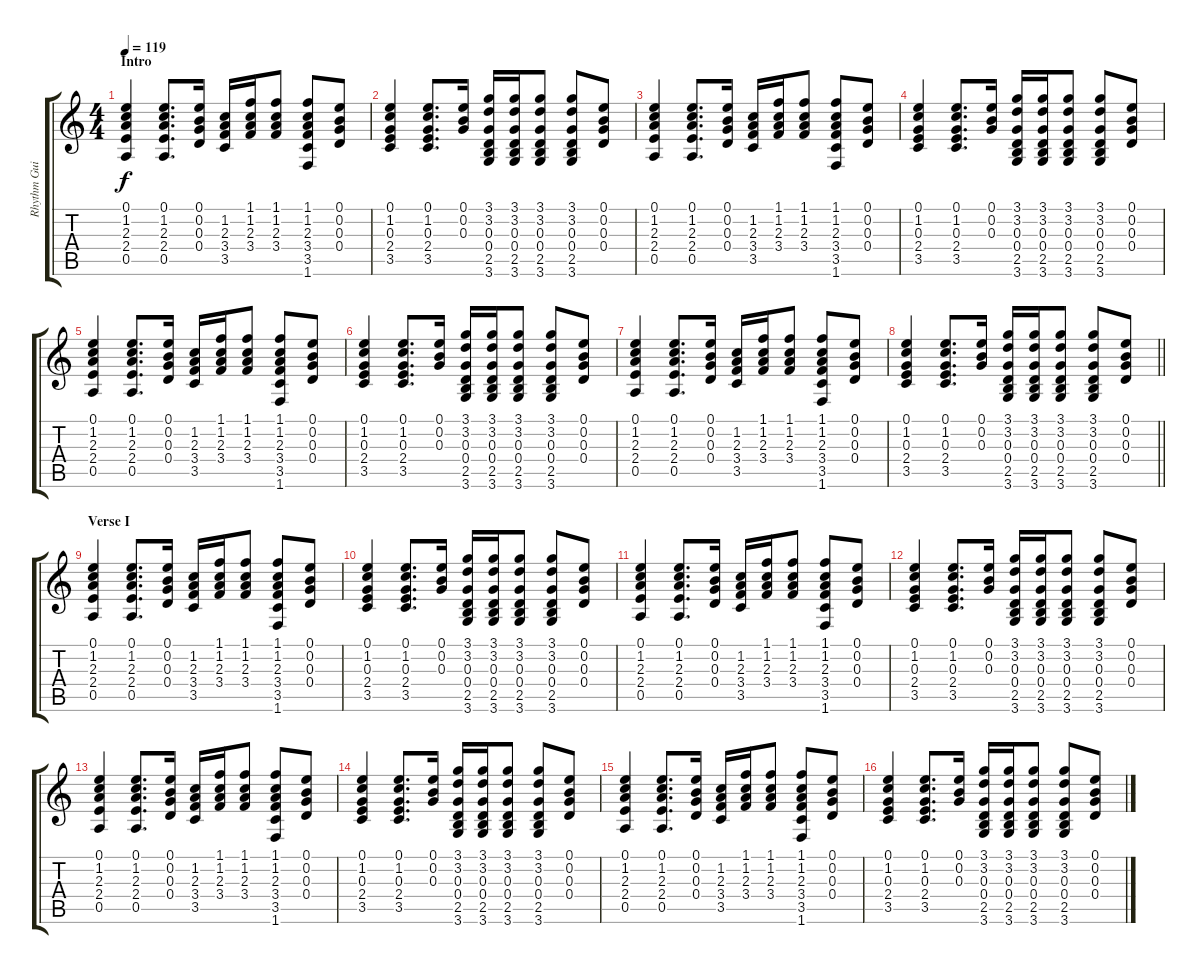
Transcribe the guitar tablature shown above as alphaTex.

\track ("Rhythm Guitar" "Rhythm Gui") {instrument acousticguitarsteel}
\staff {score tabs}
\tuning (E4 B3 G3 D3 A2 E2) {hide}
\ts (4 4)
\section ("" "Intro")
\tempo 119
\clef g2
\ks c
(0.1 1.2 2.3 2.4 0.5).4{dy f instrument acousticguitarsteel} (0.1 1.2 2.3 2.4 0.5).8{d} (0.1 0.2 0.3 0.4).16 (1.2 2.3 3.4 3.5).16 (1.1 1.2 2.3 3.4).16 (1.1 1.2 2.3 3.4).8 (1.1 1.2 2.3 3.4 3.5 1.6).8 (0.1 0.2 0.3 0.4).8 |
(0.1 1.2 0.3 2.4 3.5).4 (0.1 1.2 0.3 2.4 3.5).8{d} (0.1 0.2 0.3).16 (3.1 3.2 0.3 0.4 2.5 3.6).16 (3.1 3.2 0.3 0.4 2.5 3.6).16 (3.1 3.2 0.3 0.4 2.5 3.6).8 (3.1 3.2 0.3 0.4 2.5 3.6).8 (0.1 0.2 0.3 0.4).8 |
(0.1 1.2 2.3 2.4 0.5).4 (0.1 1.2 2.3 2.4 0.5).8{d} (0.1 0.2 0.3 0.4).16 (1.2 2.3 3.4 3.5).16 (1.1 1.2 2.3 3.4).16 (1.1 1.2 2.3 3.4).8 (1.1 1.2 2.3 3.4 3.5 1.6).8 (0.1 0.2 0.3 0.4).8 |
(0.1 1.2 0.3 2.4 3.5).4 (0.1 1.2 0.3 2.4 3.5).8{d} (0.1 0.2 0.3).16 (3.1 3.2 0.3 0.4 2.5 3.6).16 (3.1 3.2 0.3 0.4 2.5 3.6).16 (3.1 3.2 0.3 0.4 2.5 3.6).8 (3.1 3.2 0.3 0.4 2.5 3.6).8 (0.1 0.2 0.3 0.4).8 |
(0.1 1.2 2.3 2.4 0.5).4 (0.1 1.2 2.3 2.4 0.5).8{d} (0.1 0.2 0.3 0.4).16 (1.2 2.3 3.4 3.5).16 (1.1 1.2 2.3 3.4).16 (1.1 1.2 2.3 3.4).8 (1.1 1.2 2.3 3.4 3.5 1.6).8 (0.1 0.2 0.3 0.4).8 |
(0.1 1.2 0.3 2.4 3.5).4 (0.1 1.2 0.3 2.4 3.5).8{d} (0.1 0.2 0.3).16 (3.1 3.2 0.3 0.4 2.5 3.6).16 (3.1 3.2 0.3 0.4 2.5 3.6).16 (3.1 3.2 0.3 0.4 2.5 3.6).8 (3.1 3.2 0.3 0.4 2.5 3.6).8 (0.1 0.2 0.3 0.4).8 |
(0.1 1.2 2.3 2.4 0.5).4 (0.1 1.2 2.3 2.4 0.5).8{d} (0.1 0.2 0.3 0.4).16 (1.2 2.3 3.4 3.5).16 (1.1 1.2 2.3 3.4).16 (1.1 1.2 2.3 3.4).8 (1.1 1.2 2.3 3.4 3.5 1.6).8 (0.1 0.2 0.3 0.4).8 |
\barLineRight lightlight
(0.1 1.2 0.3 2.4 3.5).4 (0.1 1.2 0.3 2.4 3.5).8{d} (0.1 0.2 0.3).16 (3.1 3.2 0.3 0.4 2.5 3.6).16 (3.1 3.2 0.3 0.4 2.5 3.6).16 (3.1 3.2 0.3 0.4 2.5 3.6).8 (3.1 3.2 0.3 0.4 2.5 3.6).8 (0.1 0.2 0.3 0.4).8 |
\section ("" "Verse I")
(0.1 1.2 2.3 2.4 0.5).4 (0.1 1.2 2.3 2.4 0.5).8{d} (0.1 0.2 0.3 0.4).16 (1.2 2.3 3.4 3.5).16 (1.1 1.2 2.3 3.4).16 (1.1 1.2 2.3 3.4).8 (1.1 1.2 2.3 3.4 3.5 1.6).8 (0.1 0.2 0.3 0.4).8 |
(0.1 1.2 0.3 2.4 3.5).4 (0.1 1.2 0.3 2.4 3.5).8{d} (0.1 0.2 0.3).16 (3.1 3.2 0.3 0.4 2.5 3.6).16 (3.1 3.2 0.3 0.4 2.5 3.6).16 (3.1 3.2 0.3 0.4 2.5 3.6).8 (3.1 3.2 0.3 0.4 2.5 3.6).8 (0.1 0.2 0.3 0.4).8 |
(0.1 1.2 2.3 2.4 0.5).4 (0.1 1.2 2.3 2.4 0.5).8{d} (0.1 0.2 0.3 0.4).16 (1.2 2.3 3.4 3.5).16 (1.1 1.2 2.3 3.4).16 (1.1 1.2 2.3 3.4).8 (1.1 1.2 2.3 3.4 3.5 1.6).8 (0.1 0.2 0.3 0.4).8 |
(0.1 1.2 0.3 2.4 3.5).4 (0.1 1.2 0.3 2.4 3.5).8{d} (0.1 0.2 0.3).16 (3.1 3.2 0.3 0.4 2.5 3.6).16 (3.1 3.2 0.3 0.4 2.5 3.6).16 (3.1 3.2 0.3 0.4 2.5 3.6).8 (3.1 3.2 0.3 0.4 2.5 3.6).8 (0.1 0.2 0.3 0.4).8 |
(0.1 1.2 2.3 2.4 0.5).4 (0.1 1.2 2.3 2.4 0.5).8{d} (0.1 0.2 0.3 0.4).16 (1.2 2.3 3.4 3.5).16 (1.1 1.2 2.3 3.4).16 (1.1 1.2 2.3 3.4).8 (1.1 1.2 2.3 3.4 3.5 1.6).8 (0.1 0.2 0.3 0.4).8 |
(0.1 1.2 0.3 2.4 3.5).4 (0.1 1.2 0.3 2.4 3.5).8{d} (0.1 0.2 0.3).16 (3.1 3.2 0.3 0.4 2.5 3.6).16 (3.1 3.2 0.3 0.4 2.5 3.6).16 (3.1 3.2 0.3 0.4 2.5 3.6).8 (3.1 3.2 0.3 0.4 2.5 3.6).8 (0.1 0.2 0.3 0.4).8 |
(0.1 1.2 2.3 2.4 0.5).4 (0.1 1.2 2.3 2.4 0.5).8{d} (0.1 0.2 0.3 0.4).16 (1.2 2.3 3.4 3.5).16 (1.1 1.2 2.3 3.4).16 (1.1 1.2 2.3 3.4).8 (1.1 1.2 2.3 3.4 3.5 1.6).8 (0.1 0.2 0.3 0.4).8 |
(0.1 1.2 0.3 2.4 3.5).4 (0.1 1.2 0.3 2.4 3.5).8{d} (0.1 0.2 0.3).16 (3.1 3.2 0.3 0.4 2.5 3.6).16 (3.1 3.2 0.3 0.4 2.5 3.6).16 (3.1 3.2 0.3 0.4 2.5 3.6).8 (3.1 3.2 0.3 0.4 2.5 3.6).8 (0.1 0.2 0.3 0.4).8
